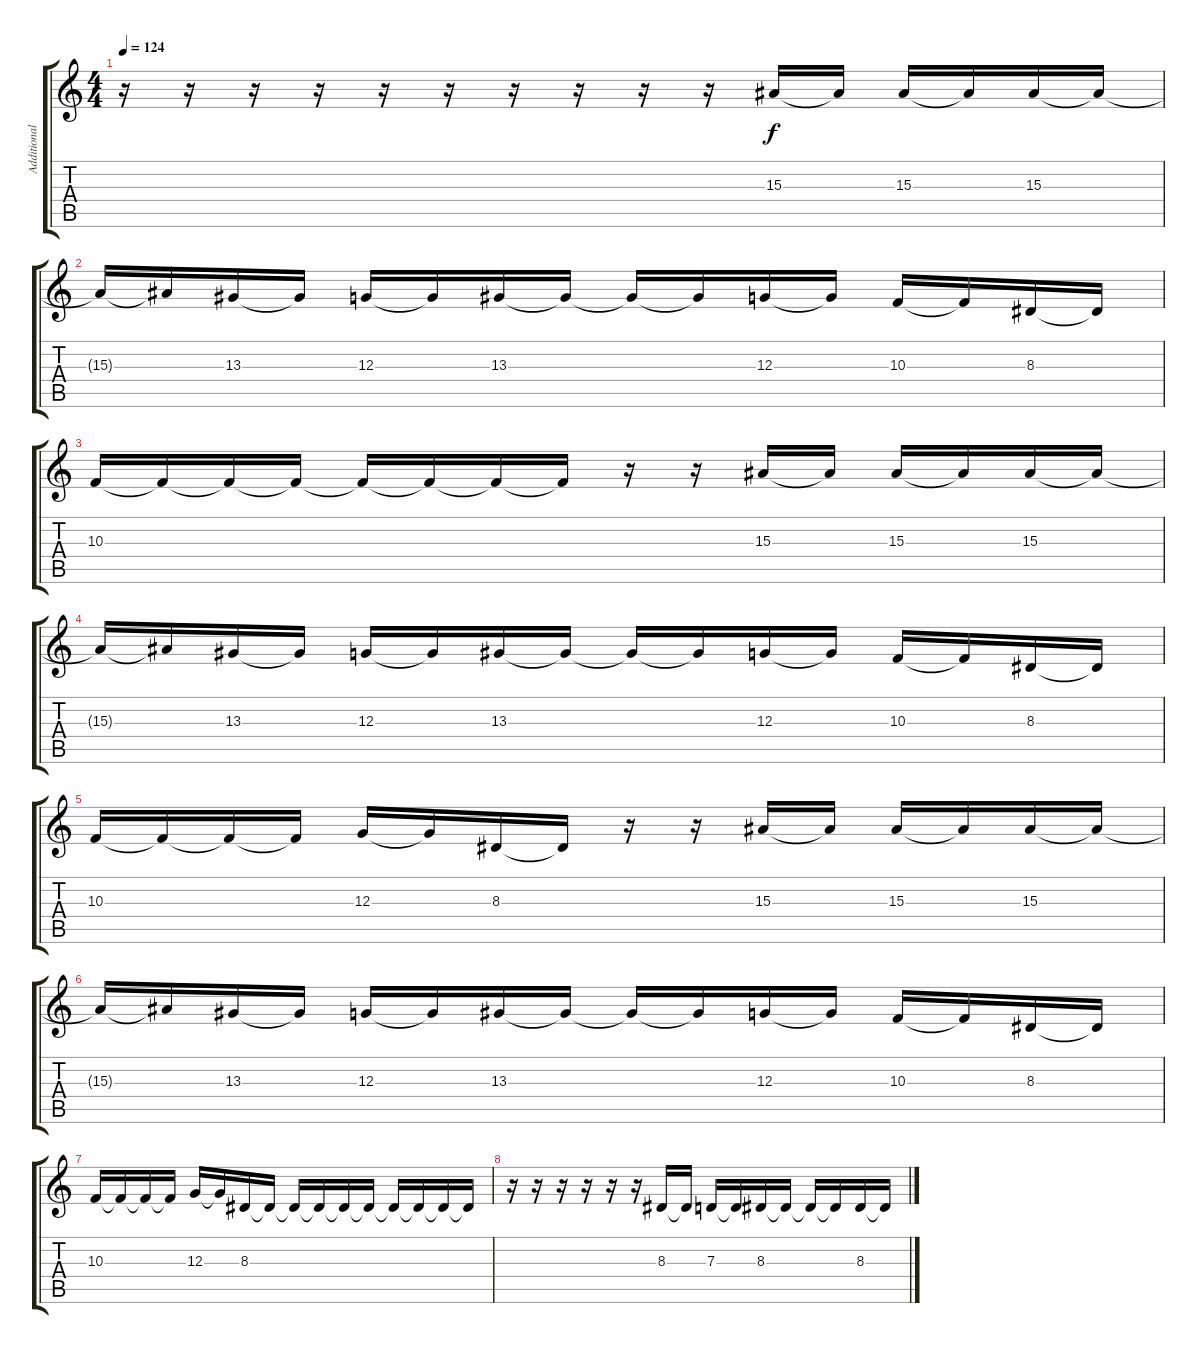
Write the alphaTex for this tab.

\track ("Additional Vocals" "Additional") {instrument trumpet}
\staff {score tabs}
\tuning (E4 B3 G3 D3 A2 E2) {hide}
\ts (4 4)
\tempo 124
\clef g2
\ks c
r.16{dy f} r.16 r.16 r.16 r.16 r.16 r.16 r.16 r.16 r.16 15.3.16 15.3{t}.16 15.3.16 15.3{t}.16 15.3.16 15.3{t}.16 |
15.3{t}.16 15.3{t}.16 13.3.16 13.3{t}.16 12.3.16 12.3{t}.16 13.3.16 13.3{t}.16 13.3{t}.16 13.3{t}.16 12.3.16 12.3{t}.16 10.3.16 10.3{t}.16 8.3.16 8.3{t}.16 |
10.3.16 10.3{t}.16 10.3{t}.16 10.3{t}.16 10.3{t}.16 10.3{t}.16 10.3{t}.16 10.3{t}.16 r.16 r.16 15.3.16 15.3{t}.16 15.3.16 15.3{t}.16 15.3.16 15.3{t}.16 |
15.3{t}.16 15.3{t}.16 13.3.16 13.3{t}.16 12.3.16 12.3{t}.16 13.3.16 13.3{t}.16 13.3{t}.16 13.3{t}.16 12.3.16 12.3{t}.16 10.3.16 10.3{t}.16 8.3.16 8.3{t}.16 |
10.3.16 10.3{t}.16 10.3{t}.16 10.3{t}.16 12.3.16 12.3{t}.16 8.3.16 8.3{t}.16 r.16 r.16 15.3.16 15.3{t}.16 15.3.16 15.3{t}.16 15.3.16 15.3{t}.16 |
15.3{t}.16 15.3{t}.16 13.3.16 13.3{t}.16 12.3.16 12.3{t}.16 13.3.16 13.3{t}.16 13.3{t}.16 13.3{t}.16 12.3.16 12.3{t}.16 10.3.16 10.3{t}.16 8.3.16 8.3{t}.16 |
10.3.16 10.3{t}.16 10.3{t}.16 10.3{t}.16 12.3.16 12.3{t}.16 8.3.16 8.3{t}.16 8.3{t}.16 8.3{t}.16 8.3{t}.16 8.3{t}.16 8.3{t}.16 8.3{t}.16 8.3{t}.16 8.3{t}.16 |
r.16 r.16 r.16 r.16 r.16 r.16 8.3.16 8.3{t}.16 7.3.16 7.3{t}.16 8.3.16 8.3{t}.16 8.3{t}.16 8.3{t}.16 8.3.16 8.3{t}.16
